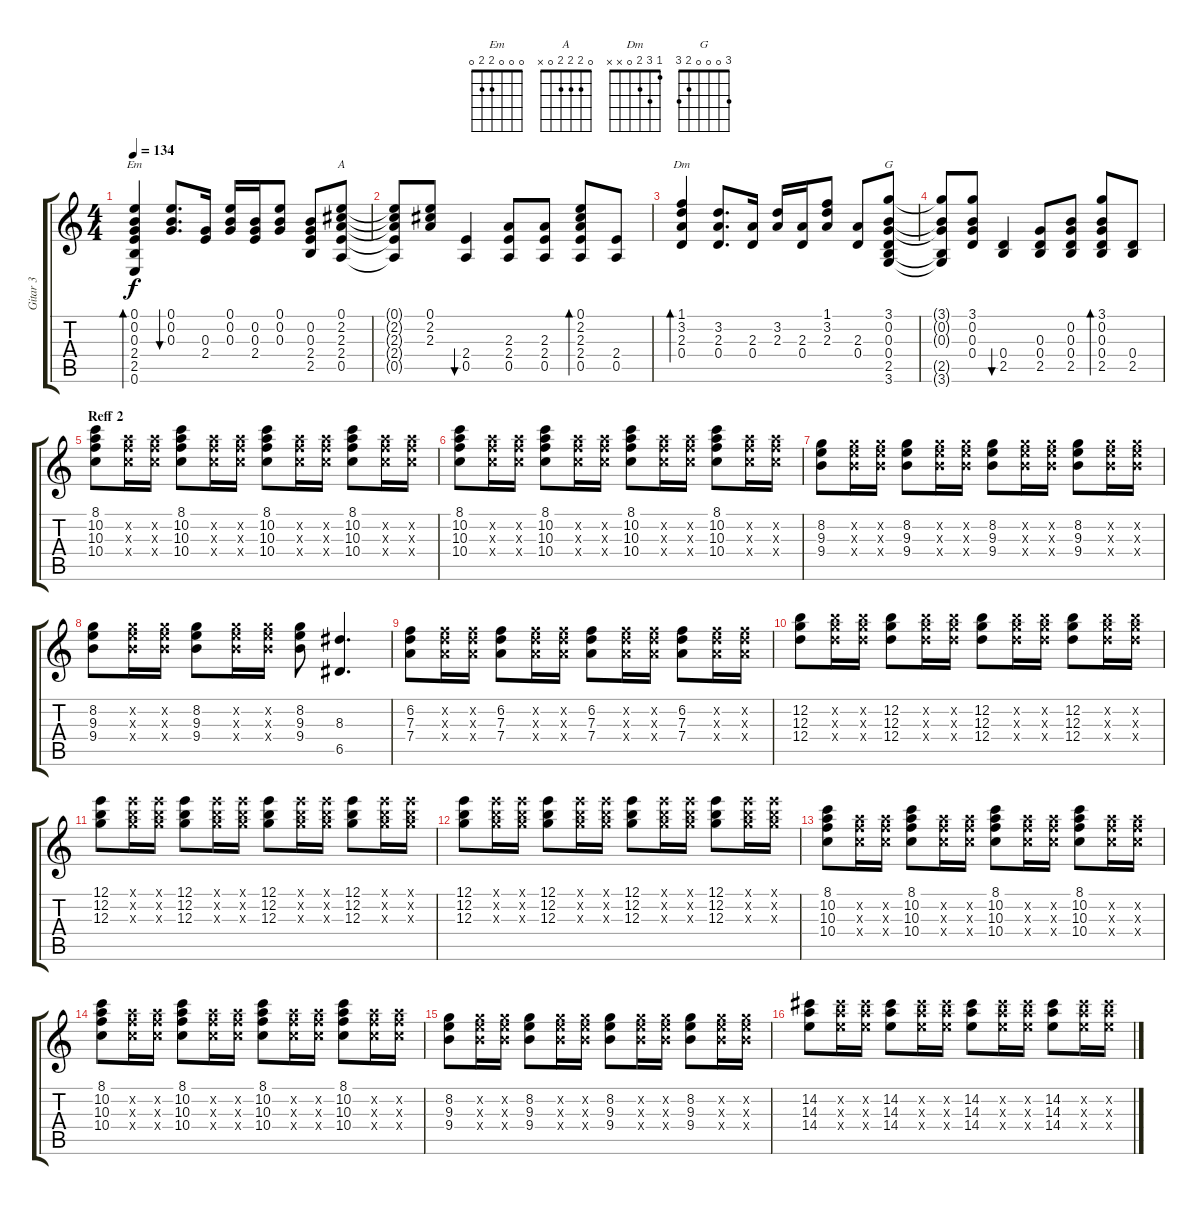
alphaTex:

\track ("Gitar 3" "Gitar 3") {instrument electricguitarclean}
\staff {score tabs}
\tuning (E4 B3 G3 D3 A2 E2) {hide}
\chord ("Em" 0 0 0 2 2 0)
\chord ("A" 0 2 2 2 0 x)
\chord ("Dm" 1 3 2 0 x x)
\chord ("G" 3 0 0 0 2 3)
\ts (4 4)
\tempo 134
\clef g2
\ks c
(0.1 0.2 0.3 2.4 2.5 0.6).4{bd 120 ch "Em" dy f} (0.1 0.2 0.3).8{d bu 120} (0.3 2.4).16 (0.1 0.2 0.3).16 (0.2 0.3 2.4).16 (0.1 0.2 0.3).8 (0.2 0.3 2.4 2.5).8 (0.1 2.2 2.3 2.4 0.5).8{ch "A"} |
(0.1{t} 2.2{t} 2.3{t} 2.4{t} 0.5{t}).8 (0.1 2.2 2.3).8 (2.4 0.5).4{bu 120} (2.3 2.4 0.5).8 (2.3 2.4 0.5).8 (0.1 2.2 2.3 2.4 0.5).8{bd 120} (2.4 0.5).8 |
(1.1 3.2 2.3 0.4).4{bd 120 ch "Dm"} (3.2 2.3 0.4).8{d} (2.3 0.4).16 (3.2 2.3).16 (2.3 0.4).16 (1.1 3.2 2.3).8 (2.3 0.4).8 (3.1 0.2 0.3 0.4 2.5 3.6).8{ch "G"} |
(3.1{t} 0.2{t} 0.3{t} 2.5{t} 3.6{t}).8 (3.1 0.2 0.3 0.4).8 (0.4 2.5).4{bu 120} (0.3 0.4 2.5).8 (0.2 0.3 0.4 2.5).8 (3.1 0.2 0.3 0.4 2.5).8{bd 120} (0.4 2.5).8 |
\section ("" "Reff 2")
(8.1 10.2 10.3 10.4).8 (10.2{x} 10.3{x} 10.4{x}).16 (10.2{x} 10.3{x} 10.4{x}).16 (8.1 10.2 10.3 10.4).8 (10.2{x} 10.3{x} 10.4{x}).16 (10.2{x} 10.3{x} 10.4{x}).16 (8.1 10.2 10.3 10.4).8 (10.2{x} 10.3{x} 10.4{x}).16 (10.2{x} 10.3{x} 10.4{x}).16 (8.1 10.2 10.3 10.4).8 (10.2{x} 10.3{x} 10.4{x}).16 (10.2{x} 10.3{x} 10.4{x}).16 |
(8.1 10.2 10.3 10.4).8 (10.2{x} 10.3{x} 10.4{x}).16 (10.2{x} 10.3{x} 10.4{x}).16 (8.1 10.2 10.3 10.4).8 (10.2{x} 10.3{x} 10.4{x}).16 (10.2{x} 10.3{x} 10.4{x}).16 (8.1 10.2 10.3 10.4).8 (10.2{x} 10.3{x} 10.4{x}).16 (10.2{x} 10.3{x} 10.4{x}).16 (8.1 10.2 10.3 10.4).8 (10.2{x} 10.3{x} 10.4{x}).16 (10.2{x} 10.3{x} 10.4{x}).16 |
(8.2 9.3 9.4).8 (8.2{x} 9.3{x} 9.4{x}).16 (8.2{x} 9.3{x} 9.4{x}).16 (8.2 9.3 9.4).8 (8.2{x} 9.3{x} 9.4{x}).16 (8.2{x} 9.3{x} 9.4{x}).16 (8.2 9.3 9.4).8 (8.2{x} 9.3{x} 9.4{x}).16 (8.2{x} 9.3{x} 9.4{x}).16 (8.2 9.3 9.4).8 (8.2{x} 9.3{x} 9.4{x}).16 (8.2{x} 9.3{x} 9.4{x}).16 |
(8.2 9.3 9.4).8 (8.2{x} 9.3{x} 9.4{x}).16 (8.2{x} 9.3{x} 9.4{x}).16 (8.2 9.3 9.4).8 (8.2{x} 9.3{x} 9.4{x}).16 (8.2{x} 9.3{x} 9.4{x}).16 (8.2 9.3 9.4).8 (8.3 6.5).4{d} |
(6.2 7.3 7.4).8 (6.2{x} 7.3{x} 7.4{x}).16 (6.2{x} 7.3{x} 7.4{x}).16 (6.2 7.3 7.4).8 (6.2{x} 7.3{x} 7.4{x}).16 (6.2{x} 7.3{x} 7.4{x}).16 (6.2 7.3 7.4).8 (6.2{x} 7.3{x} 7.4{x}).16 (6.2{x} 7.3{x} 7.4{x}).16 (6.2 7.3 7.4).8 (6.2{x} 7.3{x} 7.4{x}).16 (6.2{x} 7.3{x} 7.4{x}).16 |
(12.2 12.3 12.4).8 (12.2{x} 12.3{x} 12.4{x}).16 (12.2{x} 12.3{x} 12.4{x}).16 (12.2 12.3 12.4).8 (12.2{x} 12.3{x} 12.4{x}).16 (12.2{x} 12.3{x} 12.4{x}).16 (12.2 12.3 12.4).8 (12.2{x} 12.3{x} 12.4{x}).16 (12.2{x} 12.3{x} 12.4{x}).16 (12.2 12.3 12.4).8 (12.2{x} 12.3{x} 12.4{x}).16 (12.2{x} 12.3{x} 12.4{x}).16 |
(12.1 12.2 12.3).8 (12.1{x} 12.2{x} 12.3{x}).16 (12.1{x} 12.2{x} 12.3{x}).16 (12.1 12.2 12.3).8 (12.1{x} 12.2{x} 12.3{x}).16 (12.1{x} 12.2{x} 12.3{x}).16 (12.1 12.2 12.3).8 (12.1{x} 12.2{x} 12.3{x}).16 (12.1{x} 12.2{x} 12.3{x}).16 (12.1 12.2 12.3).8 (12.1{x} 12.2{x} 12.3{x}).16 (12.1{x} 12.2{x} 12.3{x}).16 |
(12.1 12.2 12.3).8 (12.1{x} 12.2{x} 12.3{x}).16 (12.1{x} 12.2{x} 12.3{x}).16 (12.1 12.2 12.3).8 (12.1{x} 12.2{x} 12.3{x}).16 (12.1{x} 12.2{x} 12.3{x}).16 (12.1 12.2 12.3).8 (12.1{x} 12.2{x} 12.3{x}).16 (12.1{x} 12.2{x} 12.3{x}).16 (12.1 12.2 12.3).8 (12.1{x} 12.2{x} 12.3{x}).16 (12.1{x} 12.2{x} 12.3{x}).16 |
(8.1 10.2 10.3 10.4).8 (10.2{x} 10.3{x} 10.4{x}).16 (10.2{x} 10.3{x} 10.4{x}).16 (8.1 10.2 10.3 10.4).8 (10.2{x} 10.3{x} 10.4{x}).16 (10.2{x} 10.3{x} 10.4{x}).16 (8.1 10.2 10.3 10.4).8 (10.2{x} 10.3{x} 10.4{x}).16 (10.2{x} 10.3{x} 10.4{x}).16 (8.1 10.2 10.3 10.4).8 (10.2{x} 10.3{x} 10.4{x}).16 (10.2{x} 10.3{x} 10.4{x}).16 |
(8.1 10.2 10.3 10.4).8 (10.2{x} 10.3{x} 10.4{x}).16 (10.2{x} 10.3{x} 10.4{x}).16 (8.1 10.2 10.3 10.4).8 (10.2{x} 10.3{x} 10.4{x}).16 (10.2{x} 10.3{x} 10.4{x}).16 (8.1 10.2 10.3 10.4).8 (10.2{x} 10.3{x} 10.4{x}).16 (10.2{x} 10.3{x} 10.4{x}).16 (8.1 10.2 10.3 10.4).8 (10.2{x} 10.3{x} 10.4{x}).16 (10.2{x} 10.3{x} 10.4{x}).16 |
(8.2 9.3 9.4).8 (8.2{x} 9.3{x} 9.4{x}).16 (8.2{x} 9.3{x} 9.4{x}).16 (8.2 9.3 9.4).8 (8.2{x} 9.3{x} 9.4{x}).16 (8.2{x} 9.3{x} 9.4{x}).16 (8.2 9.3 9.4).8 (8.2{x} 9.3{x} 9.4{x}).16 (8.2{x} 9.3{x} 9.4{x}).16 (8.2 9.3 9.4).8 (8.2{x} 9.3{x} 9.4{x}).16 (8.2{x} 9.3{x} 9.4{x}).16 |
(14.2 14.3 14.4).8 (14.2{x} 14.3{x} 14.4{x}).16 (14.2{x} 14.3{x} 14.4{x}).16 (14.2 14.3 14.4).8 (14.2{x} 14.3{x} 14.4{x}).16 (14.2{x} 14.3{x} 14.4{x}).16 (14.2 14.3 14.4).8 (14.2{x} 14.3{x} 14.4{x}).16 (14.2{x} 14.3{x} 14.4{x}).16 (14.2 14.3 14.4).8 (14.2{x} 14.3{x} 14.4{x}).16 (14.2{x} 14.3{x} 14.4{x}).16
